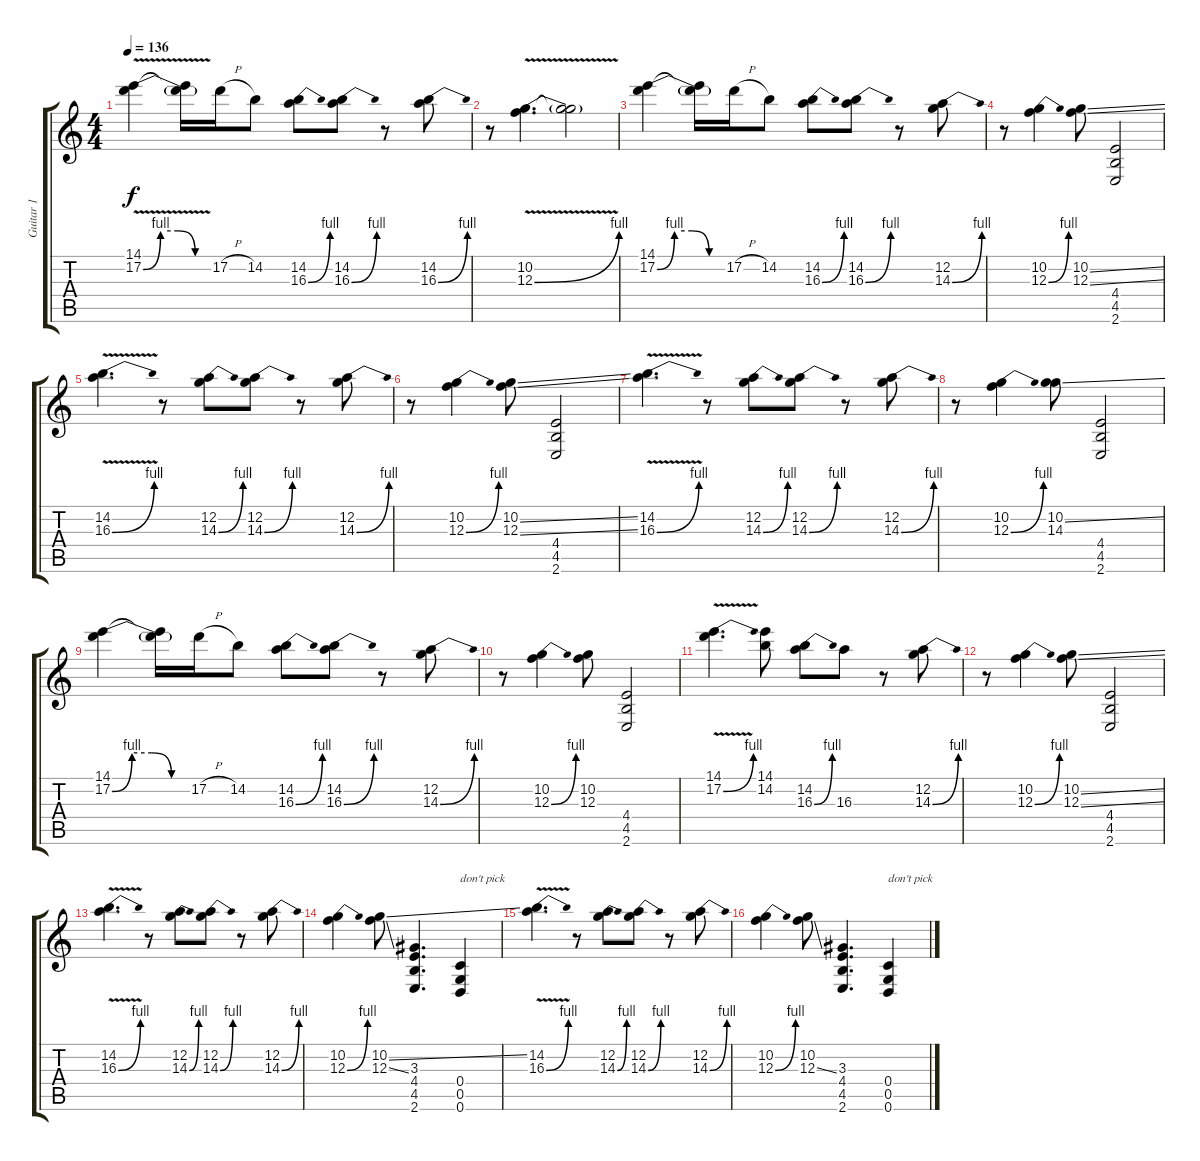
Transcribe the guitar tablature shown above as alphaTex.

\track ("Guitar 1" "Guitar 1") {instrument distortionguitar}
\staff {score tabs}
\tuning (D4 A3 F3 C3 G2 D2) {hide}
\ts (4 4)
\tempo 136
\clef g2
\ks c
(14.1{v} 17.2{be (custom 0 0 15 4 30 4 45 0 60 0) v}).4{dy f} (14.1{t} 17.2{t}).16 17.2{h}.16 14.2.8 (14.2 16.3{be (bend 0 0 60 4)}).8 (14.2 16.3{be (bend 0 0 60 4)}).8 r.8 (14.2 16.3{be (bend 0 0 60 4)}).8 |
r.8 (10.2{v} 12.3{be (bend 0 0 60 4) v}).4{d} (10.2{t} 12.3{t}).2 |
(14.1 17.2{be (custom 0 0 15 4 30 4 45 0 60 0)}).4 (14.1{t} 17.2{t}).16 17.2{h}.16 14.2.8 (14.2 16.3{be (bend 0 0 60 4)}).8 (14.2 16.3{be (bend 0 0 60 4)}).8 r.8 (12.2 14.3{be (bend 0 0 60 4)}).8 |
r.8 (10.2 12.3{be (bend 0 0 60 4)}).4 (10.2{ss} 12.3{ss}).8 (4.4 4.5 2.6).2 |
(14.2{v} 16.3{be (bend 0 0 60 4) v}).4{d} r.8 (12.2 14.3{be (bend 0 0 60 4)}).8 (12.2 14.3{be (bend 0 0 60 4)}).8 r.8 (12.2 14.3{be (bend 0 0 60 4)}).8 |
r.8 (10.2 12.3{be (bend 0 0 60 4)}).4 (10.2{ss} 12.3{ss}).8 (4.4 4.5 2.6).2 |
(14.2{v} 16.3{be (bend 0 0 60 4) v}).4{d} r.8 (12.2 14.3{be (bend 0 0 60 4)}).8 (12.2 14.3{be (bend 0 0 60 4)}).8 r.8 (12.2 14.3{be (bend 0 0 60 4)}).8 |
r.8 (10.2 12.3{be (bend 0 0 60 4)}).4 (10.2{ss} 14.3).8 (4.4 4.5 2.6).2 |
(14.1 17.2{be (custom 0 0 15 4 30 4 45 0 60 0)}).4 (14.1{t} 17.2{t}).16 17.2{h}.16 14.2.8 (14.2 16.3{be (bend 0 0 60 4)}).8 (14.2 16.3{be (bend 0 0 60 4)}).8 r.8 (12.2 14.3{be (bend 0 0 60 4)}).8 |
r.8 (10.2 12.3{be (bend 0 0 60 4)}).4 (10.2 12.3).8 (4.4 4.5 2.6).2 |
(14.1{v} 17.2{be (bend 0 0 60 4) v}).4{d} (14.1 14.2).8 (14.2 16.3{be (bend 0 0 60 4)}).8 16.3.8 r.8 (12.2 14.3{be (bend 0 0 60 4)}).8 |
r.8 (10.2 12.3{be (bend 0 0 60 4)}).4 (10.2{ss} 12.3{ss}).8 (4.4 4.5 2.6).2 |
(14.2{v} 16.3{be (bend 0 0 60 4) v}).4{d} r.8 (12.2 14.3{be (bend 0 0 60 4)}).8 (12.2 14.3{be (bend 0 0 60 4)}).8 r.8 (12.2 14.3{be (bend 0 0 60 4)}).8 |
(10.2 12.3{be (bend 0 0 60 4)}).4 (10.2{ss} 12.3{ss}).8 (3.3 4.4 4.5 2.6).4{d} (0.4 0.5 0.6).4{txt "don't pick"} |
(14.2{v} 16.3{be (bend 0 0 60 4) v}).4{d} r.8 (12.2 14.3{be (bend 0 0 60 4)}).8 (12.2 14.3{be (bend 0 0 60 4)}).8 r.8 (12.2 14.3{be (bend 0 0 60 4)}).8 |
(10.2 12.3{be (bend 0 0 60 4)}).4 (10.2{ss} 12.3{ss}).8 (3.3 4.4 4.5 2.6).4{d} (0.4 0.5 0.6).4{txt "don't pick"}
